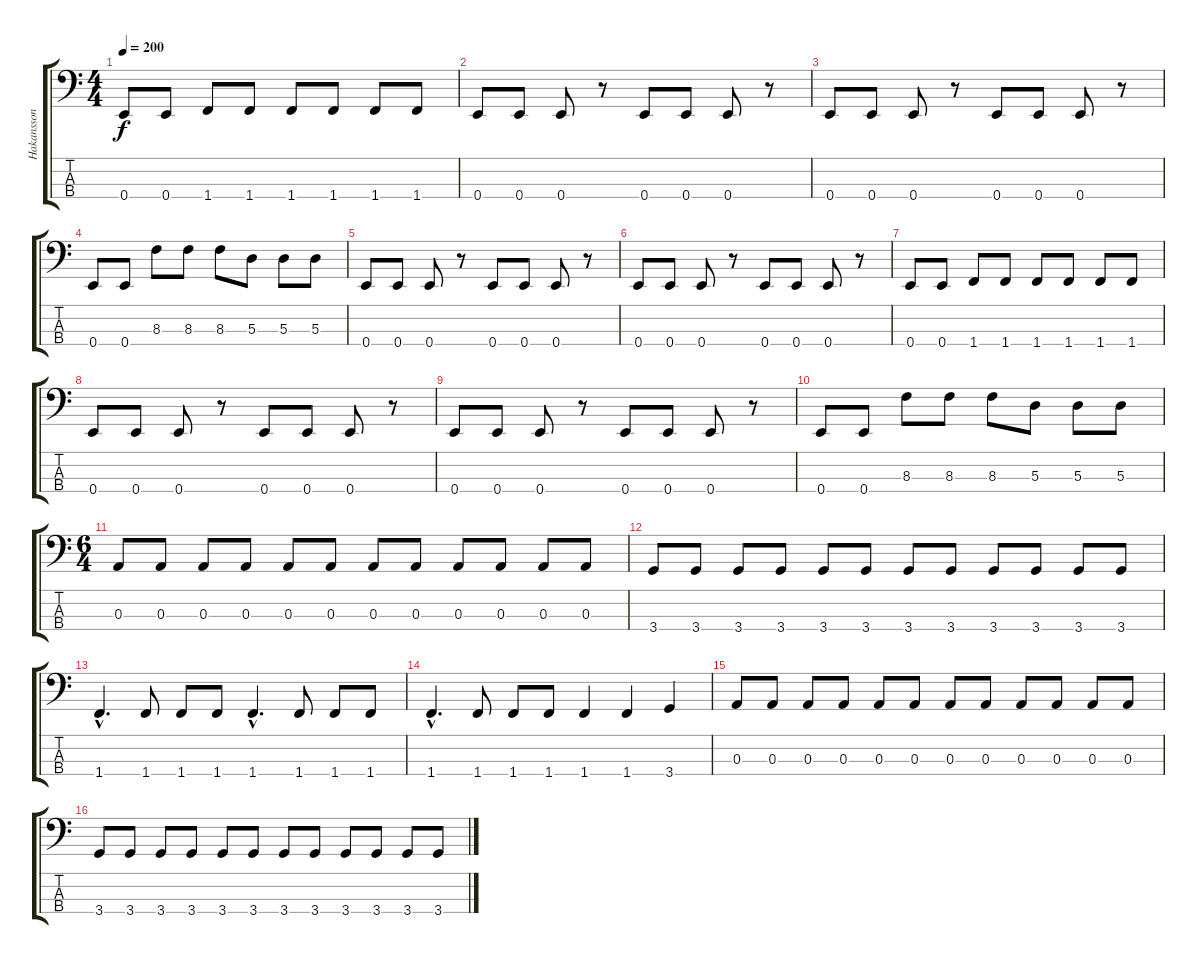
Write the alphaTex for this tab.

\track ("Hakansson" "Hakansson") {instrument electricbasspick}
\staff {score tabs}
\tuning (G2 D2 A1 E1) {hide}
\ts (4 4)
\tempo 200
\clef f4
\ks c
0.4.8{dy f} 0.4.8 1.4.8 1.4.8 1.4.8 1.4.8 1.4.8 1.4.8 |
0.4.8 0.4.8 0.4.8 r.8 0.4.8 0.4.8 0.4.8 r.8 |
0.4.8 0.4.8 0.4.8 r.8 0.4.8 0.4.8 0.4.8 r.8 |
0.4.8 0.4.8 8.3.8 8.3.8 8.3.8 5.3.8 5.3.8 5.3.8 |
0.4.8 0.4.8 0.4.8 r.8 0.4.8 0.4.8 0.4.8 r.8 |
0.4.8 0.4.8 0.4.8 r.8 0.4.8 0.4.8 0.4.8 r.8 |
0.4.8 0.4.8 1.4.8 1.4.8 1.4.8 1.4.8 1.4.8 1.4.8 |
0.4.8 0.4.8 0.4.8 r.8 0.4.8 0.4.8 0.4.8 r.8 |
0.4.8 0.4.8 0.4.8 r.8 0.4.8 0.4.8 0.4.8 r.8 |
0.4.8 0.4.8 8.3.8 8.3.8 8.3.8 5.3.8 5.3.8 5.3.8 |
\ts (6 4)
0.3.8 0.3.8 0.3.8 0.3.8 0.3.8 0.3.8 0.3.8 0.3.8 0.3.8 0.3.8 0.3.8 0.3.8 |
3.4.8 3.4.8 3.4.8 3.4.8 3.4.8 3.4.8 3.4.8 3.4.8 3.4.8 3.4.8 3.4.8 3.4.8 |
1.4{hac}.4{d} 1.4.8 1.4.8 1.4.8 1.4{hac}.4{d} 1.4.8 1.4.8 1.4.8 |
1.4{hac}.4{d} 1.4.8 1.4.8 1.4.8 1.4.4 1.4.4 3.4.4 |
0.3.8 0.3.8 0.3.8 0.3.8 0.3.8 0.3.8 0.3.8 0.3.8 0.3.8 0.3.8 0.3.8 0.3.8 |
3.4.8 3.4.8 3.4.8 3.4.8 3.4.8 3.4.8 3.4.8 3.4.8 3.4.8 3.4.8 3.4.8 3.4.8
